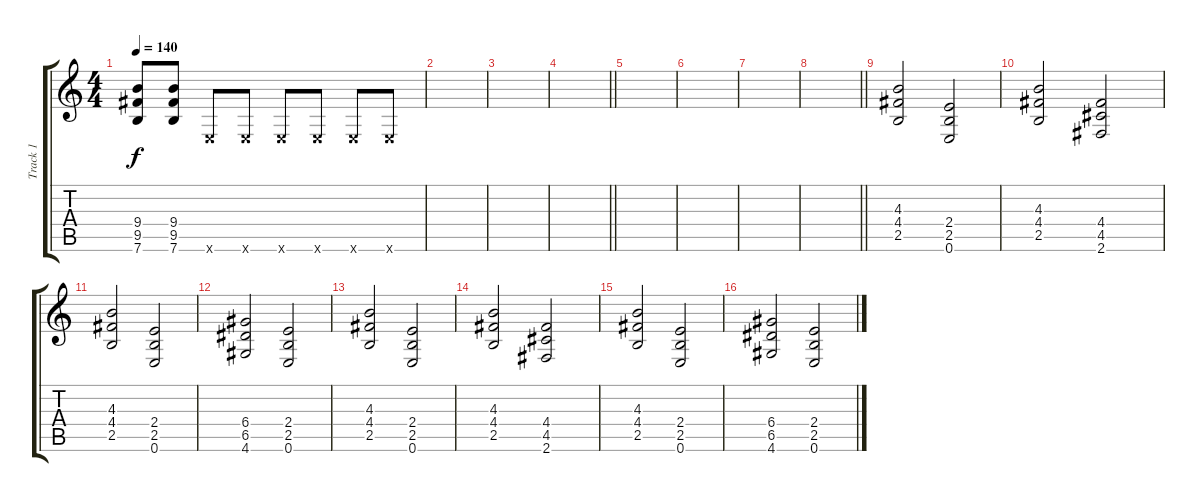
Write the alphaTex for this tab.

\track ("Track 1" "Track 1") {instrument distortionguitar}
\staff {score tabs}
\tuning (E4 B3 G3 D3 A2 E2) {hide}
\ts (4 4)
\tempo 140
\clef g2
\ks c
(9.4 9.5 7.6).8{dy f} (9.4 9.5 7.6).8 0.6{x}.8 0.6{x}.8 0.6{x}.8 0.6{x}.8 0.6{x}.8 0.6{x}.8 |
|
|
\barLineRight lightlight
|
|
|
|
\barLineRight lightlight
|
(4.3 4.4 2.5).2 (2.4 2.5 0.6).2 |
(4.3 4.4 2.5).2 (4.4 4.5 2.6).2 |
(4.3 4.4 2.5).2 (2.4 2.5 0.6).2 |
(6.4 6.5 4.6).2 (2.4 2.5 0.6).2 |
(4.3 4.4 2.5).2 (2.4 2.5 0.6).2 |
(4.3 4.4 2.5).2 (4.4 4.5 2.6).2 |
(4.3 4.4 2.5).2 (2.4 2.5 0.6).2 |
(6.4 6.5 4.6).2 (2.4 2.5 0.6).2
